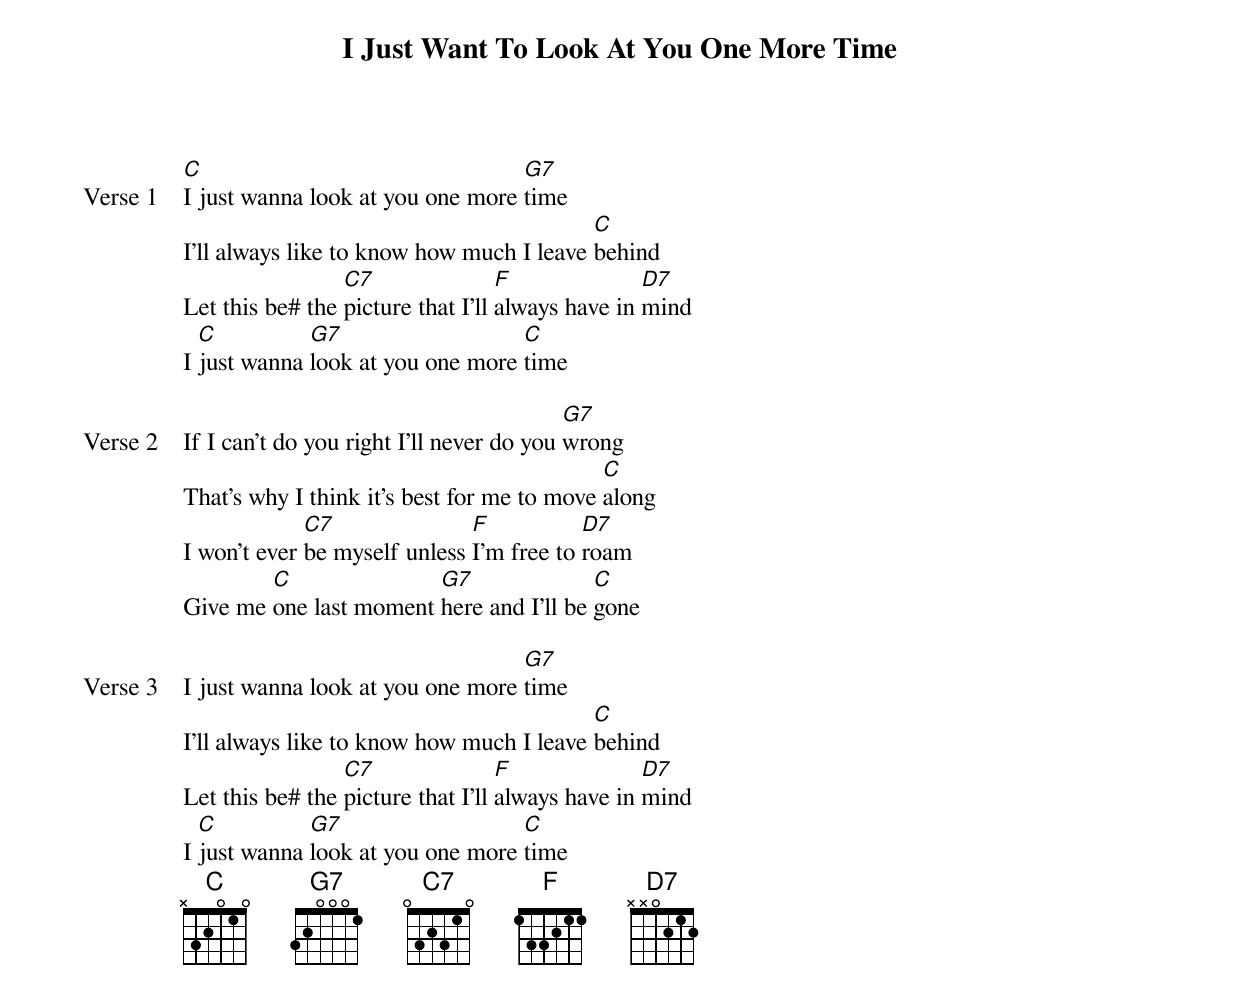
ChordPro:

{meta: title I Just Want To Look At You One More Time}
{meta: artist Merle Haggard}

{start_of_verse: Verse 1}
[C]I just wanna look at you one more [G7]time
I'll always like to know how much I leave [C]behind
Let this be# the [C7]picture that I'll [F]always have in [D7]mind
I [C]just wanna [G7]look at you one more [C]time
{end_of_verse}

{start_of_verse: Verse 2}
If I can't do you right I'll never do you [G7]wrong
That's why I think it's best for me to move [C]along
I won't ever [C7]be myself unless [F]I'm free to [D7]roam
Give me [C]one last moment [G7]here and I'll be [C]gone
{end_of_verse}

{start_of_verse: Verse 3}
I just wanna look at you one more [G7]time
I'll always like to know how much I leave [C]behind
Let this be# the [C7]picture that I'll [F]always have in [D7]mind
I [C]just wanna [G7]look at you one more [C]time
{end_of_verse}
